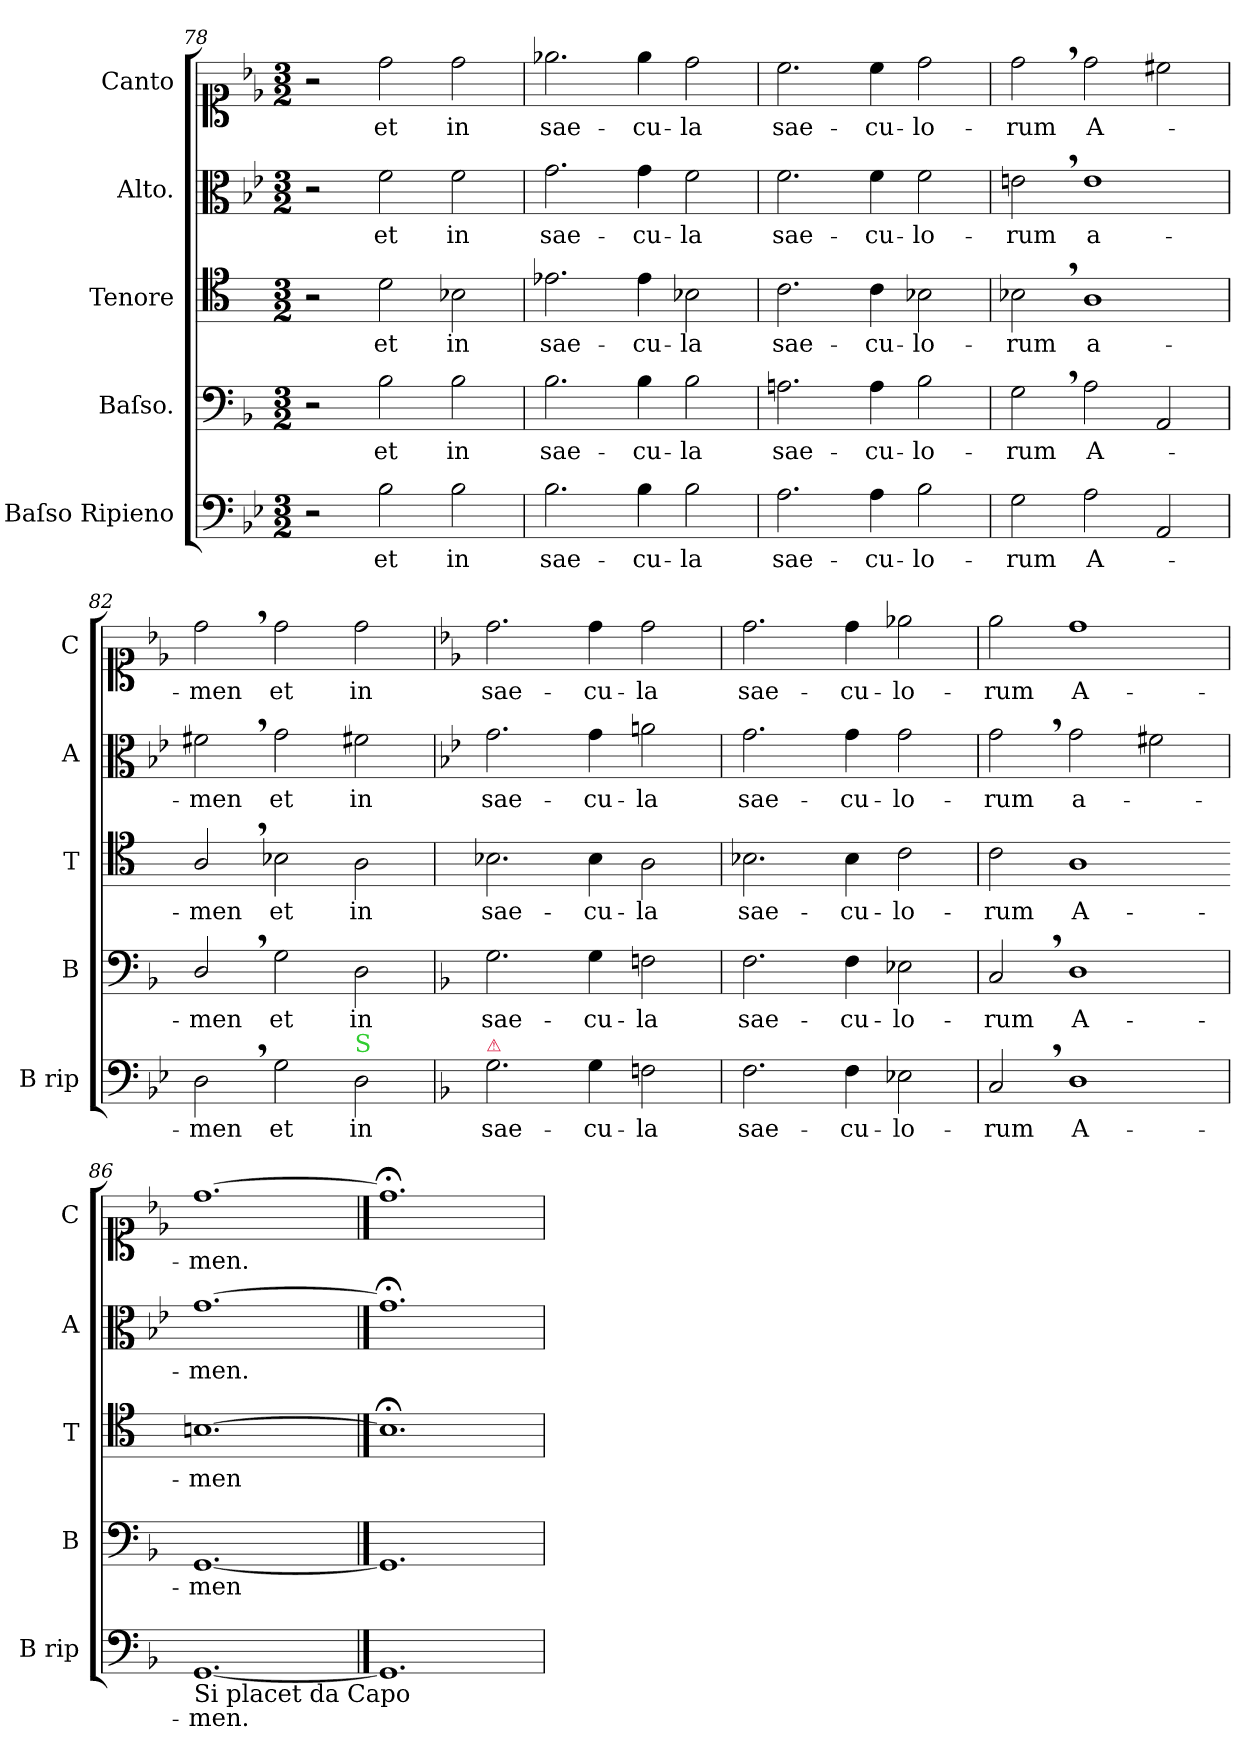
**kern	**text	**kern	**text	**kern	**text	**kern	**text	**kern	**text
*part5	*part5	*part4	*part4	*part3	*part3	*part2	*part2	*part1	*part1
*staff5	*staff5	*staff4	*staff4	*staff3	*staff3	*staff2	*staff2	*staff1	*staff1
*I"Baſso Ripieno	*	*I"Baſso.	*	*I"Tenore	*	*I"Alto.	*	*I"Canto	*
*I'B rip	*	*I'B	*	*I'T	*	*I'A	*	*I'C	*
*clefF4	*	*clefF4	*	*clefC4	*	*clefC3	*	*clefC1	*
*k[b-e-]	*	*k[b-]	*	*	*	*k[b-e-]	*	*k[b-e-]	*
*M3/2	*	*M3/2	*	*M3/2	*	*M3/2	*	*M3/2	*
=78	=78	=78	=78	=78	=78	=78	=78	=78	=78
2r	.	2r	.	2r	.	2r	.	2r	.
!	!LO:LY:i	!	!	!	!	!	!	!	!LO:LY:i
2B-\	et	2B-\	et	2d\	et	2f\	et	2dd\	et
!	!LO:LY:i	!	!	!	!	!	!	!	!LO:LY:i
2B-\	in	2B-\	in	2B-\	in	2f\	in	2dd\	in
=79	=79	=79	=79	=79	=79	=79	=79	=79	=79
!	!LO:LY:i	!	!	!	!	!	!	!	!LO:LY:i
2.B-\	sae-	2.B-\	sae-	2.e-X\	sae-	2.g\	sae-	2.ee-X\	sae-
!	!LO:LY:i	!	!	!	!	!	!	!	!LO:LY:i
4B-\	-cu-	4B-\	-cu-	4e-\	-cu-	4g\	-cu-	4ee-\	-cu-
!	!LO:LY:i	!	!	!	!	!	!	!	!LO:LY:i
2B-\	-la	2B-\	-la	2B-\	-la	2f\	-la	2dd\	-la
=80	=80	=80	=80	=80	=80	=80	=80	=80	=80
2.A\	sae-	2.An\	sae-	2.c\	sae-	2.f\	sae-	2.cc\	sae-
4A\	-cu-	4A\	-cu-	4c\	-cu-	4f\	-cu-	4cc\	-cu-
2B-\	-lo-	2B-\	-lo-	2B-\	-lo-	2f\	-lo-	2dd\	-lo-
=81	=81	=81	=81	=81	=81	=81	=81	=81	=81
2G\	-rum	2G,<\	-rum	2B-,<\	-rum	2en,<\	-rum	2dd,<\	-rum
2A\	A-	2A\	A-	1A	a-	1e	a-	2dd\	A-
2AA/	.	2AA/	.	.	.	.	.	2cc#X\	.
=82	=82	=82	=82	=82	=82	=82	=82	=82	=82
2D,<\	-men	2D,</	-men	2A,</	-men	2f#X,<\	-men	2dd,<\	-men
2G\	et	2G\	et	2B-\	et	2g\	et	2dd\	et
!LO:TX:a:color=limegreen:t=S	!	!	!	!	!	!	!	!	!
2D\	in	2D\	in	2A\	in	2f#X\	in	2dd\	in
=83	=83	=83	=83	=83	=83	=83	=83	=83	=83
*k[b-]	*	*	*	*	*	*	*	*	*
!LO:TX:a:color=crimson:t=⚠	!	!	!	!	!	!	!	!	!
2.G\	sae-	2.G\	sae-	2.B-\	sae-	2.g\	sae-	2.dd\	sae-
4G\	-cu-	4G\	-cu-	4B-\	-cu-	4g\	-cu-	4dd\	-cu-
2Fn\	-la	2Fn\	-la	2A\	-la	2an\	-la	2dd\	-la
=84	=84	=84	=84	=84	=84	=84	=84	=84	=84
2.F\	sae-	2.F\	sae-	2.B-\	sae-	2.g\	sae-	2.dd\	sae-
4F\	-cu-	4F\	-cu-	4B-\	-cu-	4g\	-cu-	4dd\	-cu-
2E-X\	-lo-	2E-X\	-lo-	2c\	-lo-	2g\	-lo-	2ee-X\	-lo-
=85	=85	=85	=85	=85	=85	=85	=85	=85	=85
2C,</	-rum	2C,</	-rum	2c\	-rum	2g,<\	-rum	2ee-\	-rum
1D	A-	1D	A-	1A	A-	2g\	a-	1dd	A-
.	.	.	.	.	.	2f#X\	.	.	.
=86	=86	=86	=86	=86-	=86	=86	=86	=86	=86
!LO:TX:b:t=Si placet da Capo	!	!	!	!	!	!	!	!	!
[1.GG	-men.	[1.GG	-men	[1.Bn	-men	[1.g	-men.	[1.dd	-men.
==87	==87	==87	==87	==87	==87	==87	==87	==87	==87
1.GG]	.	1.GG]	.	1.B;<]	.	1.g;<]	.	1.dd;]	.
=	=	=	=	=	=	=	=	=	=
*-	*-	*-	*-	*-	*-	*-	*-	*-	*-
